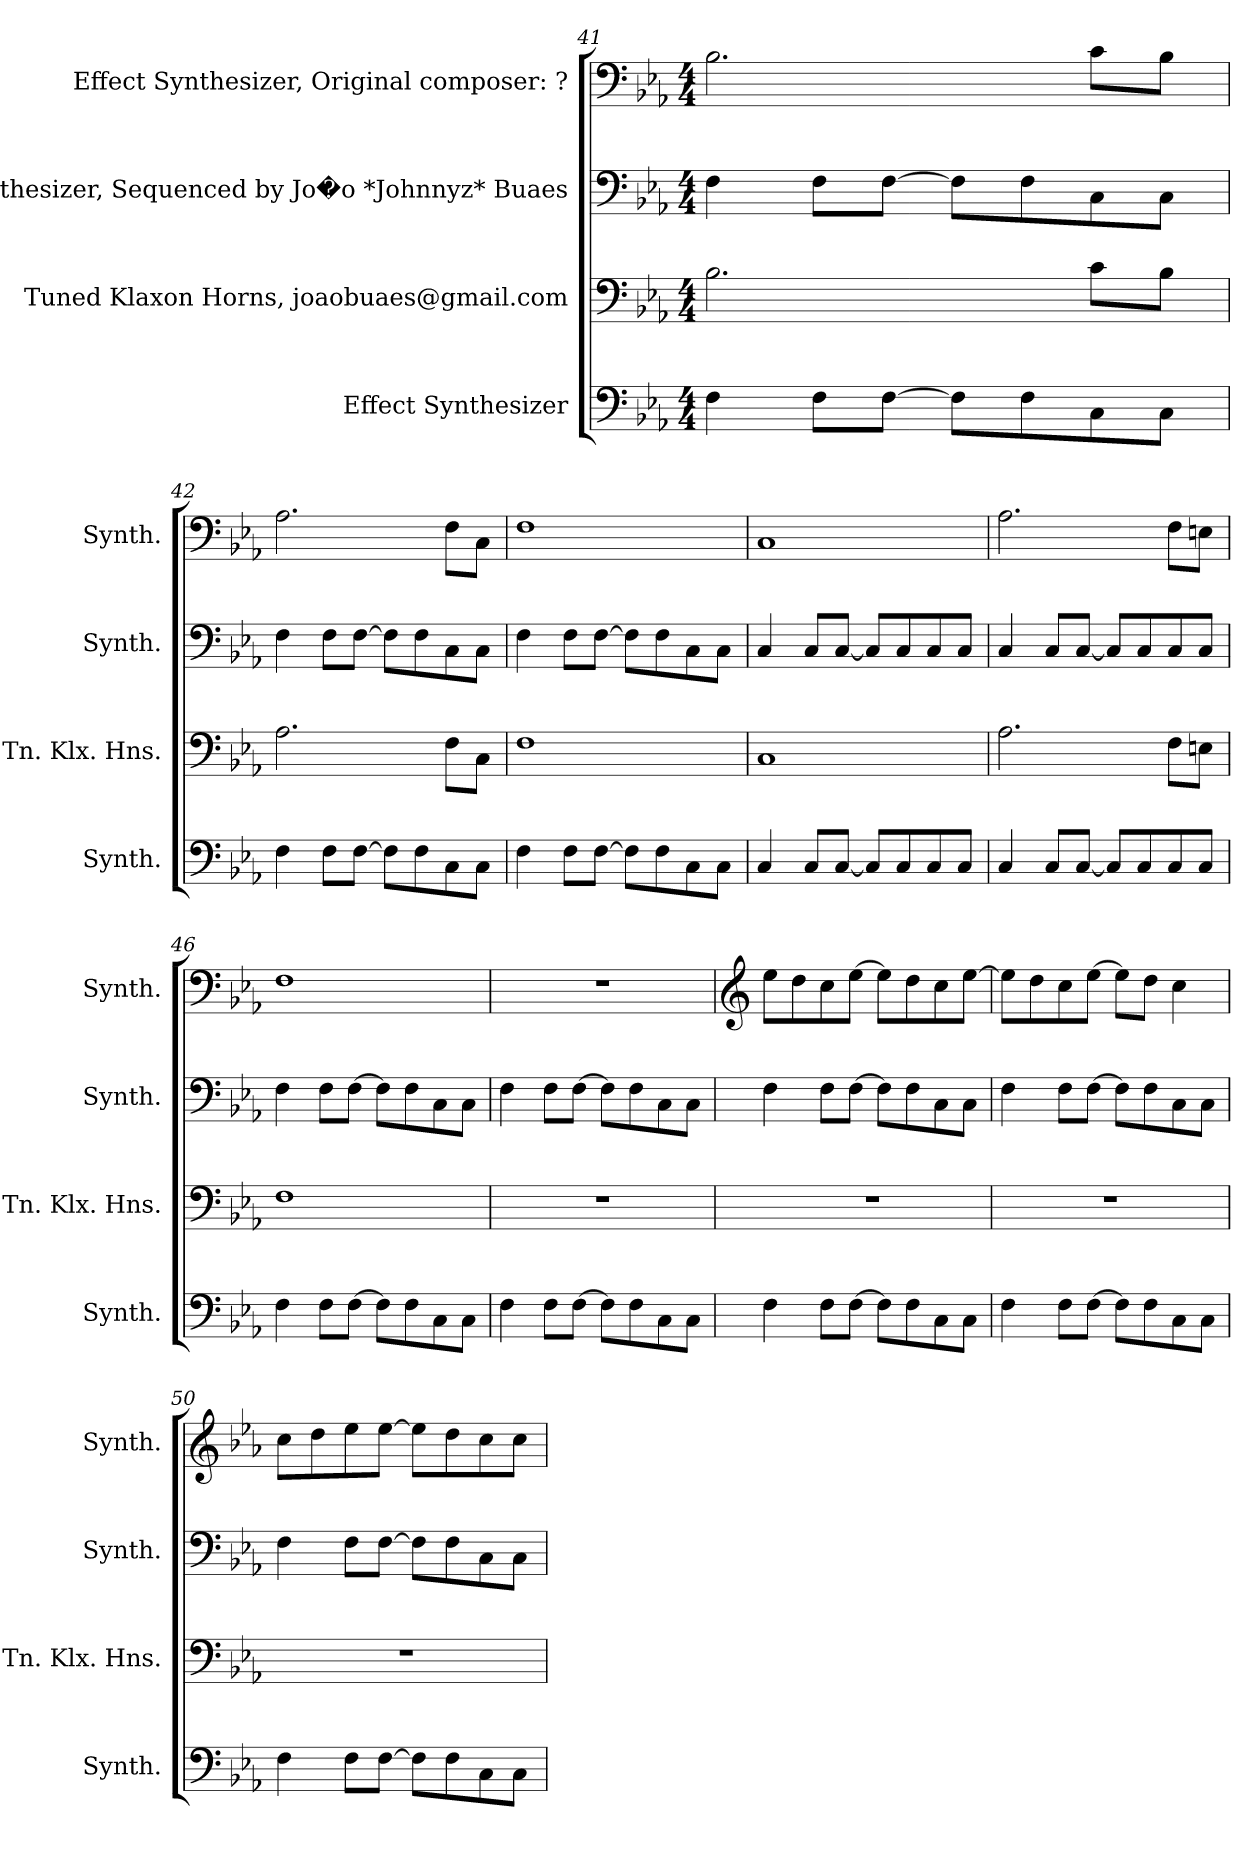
**kern	**kern	**kern	**kern
*part4	*part3	*part2	*part1
*staff4	*staff3	*staff2	*staff1
*I"Effect Synthesizer	*I"Tuned Klaxon Horns, joaobuaes@gmail.com	*I"Saw Synthesizer, Sequenced by Jo�o *Johnnyz* Buaes	*I"Effect Synthesizer, Original composer: ?
*I'Synth.	*I'Tn. Klx. Hns.	*I'Synth.	*I'Synth.
*clefF4	*clefF4	*clefF4	*clefF4
*k[b-e-a-]	*k[b-e-a-]	*k[b-e-a-]	*k[b-e-a-]
*M4/4	*M4/4	*M4/4	*M4/4
=41	=41	=41	=41
4F\	2.B-\	4F\	2.B-\
8F\L	.	8F\L	.
[8F\J	.	[8F\J	.
8F\L]	.	8F\L]	.
8F\	.	8F\	.
8C\	8c\L	8C\	8c\L
8C\J	8B-\J	8C\J	8B-\J
=42	=42	=42	=42
4F\	2.A-\	4F\	2.A-\
8F\L	.	8F\L	.
[8F\J	.	[8F\J	.
8F\L]	.	8F\L]	.
8F\	.	8F\	.
8C\	8F\L	8C\	8F\L
8C\J	8C\J	8C\J	8C\J
=43	=43	=43	=43
4F\	1F	4F\	1F
8F\L	.	8F\L	.
[8F\J	.	[8F\J	.
8F\L]	.	8F\L]	.
8F\	.	8F\	.
8C\	.	8C\	.
8C\J	.	8C\J	.
!!LO:LB:g=z
=44	=44	=44	=44
4C/	1C	4C/	1C
8C/L	.	8C/L	.
[8C/J	.	[8C/J	.
8C/L]	.	8C/L]	.
8C/	.	8C/	.
8C/	.	8C/	.
8C/J	.	8C/J	.
=45	=45	=45	=45
4C/	2.A-\	4C/	2.A-\
8C/L	.	8C/L	.
[8C/J	.	[8C/J	.
8C/L]	.	8C/L]	.
8C/	.	8C/	.
8C/	8F\L	8C/	8F\L
8C/J	8En\J	8C/J	8En\J
=46	=46	=46	=46
4F\	1F	4F\	1F
8F\L	.	8F\L	.
[8F\J	.	[8F\J	.
8F\L]	.	8F\L]	.
8F\	.	8F\	.
8C\	.	8C\	.
8C\J	.	8C\J	.
=47	=47	=47	=47
4F\	1r	4F\	1r
8F\L	.	8F\L	.
[8F\J	.	[8F\J	.
8F\L]	.	8F\L]	.
8F\	.	8F\	.
8C\	.	8C\	.
8C\J	.	8C\J	.
=48	=48	=48	=48
*	*	*	*clefG2
4F\	1r	4F\	8ee-\L
.	.	.	8dd\
8F\L	.	8F\L	8cc\
[8F\J	.	[8F\J	[8ee-\J
8F\L]	.	8F\L]	8ee-\L]
8F\	.	8F\	8dd\
8C\	.	8C\	8cc\
8C\J	.	8C\J	[8ee-\J
!!LO:LB:g=z
=49	=49	=49	=49
4F\	1r	4F\	8ee-\L]
.	.	.	8dd\
8F\L	.	8F\L	8cc\
[8F\J	.	[8F\J	[8ee-\J
8F\L]	.	8F\L]	8ee-\L]
8F\	.	8F\	8dd\J
8C\	.	8C\	4cc\
8C\J	.	8C\J	.
=50	=50	=50	=50
4F\	1r	4F\	8cc\L
.	.	.	8dd\
8F\L	.	8F\L	8ee-\
[8F\J	.	[8F\J	[8ee-\J
8F\L]	.	8F\L]	8ee-\L]
8F\	.	8F\	8dd\
8C\	.	8C\	8cc\
8C\J	.	8C\J	8cc\J
=	=	=	=
*-	*-	*-	*-
